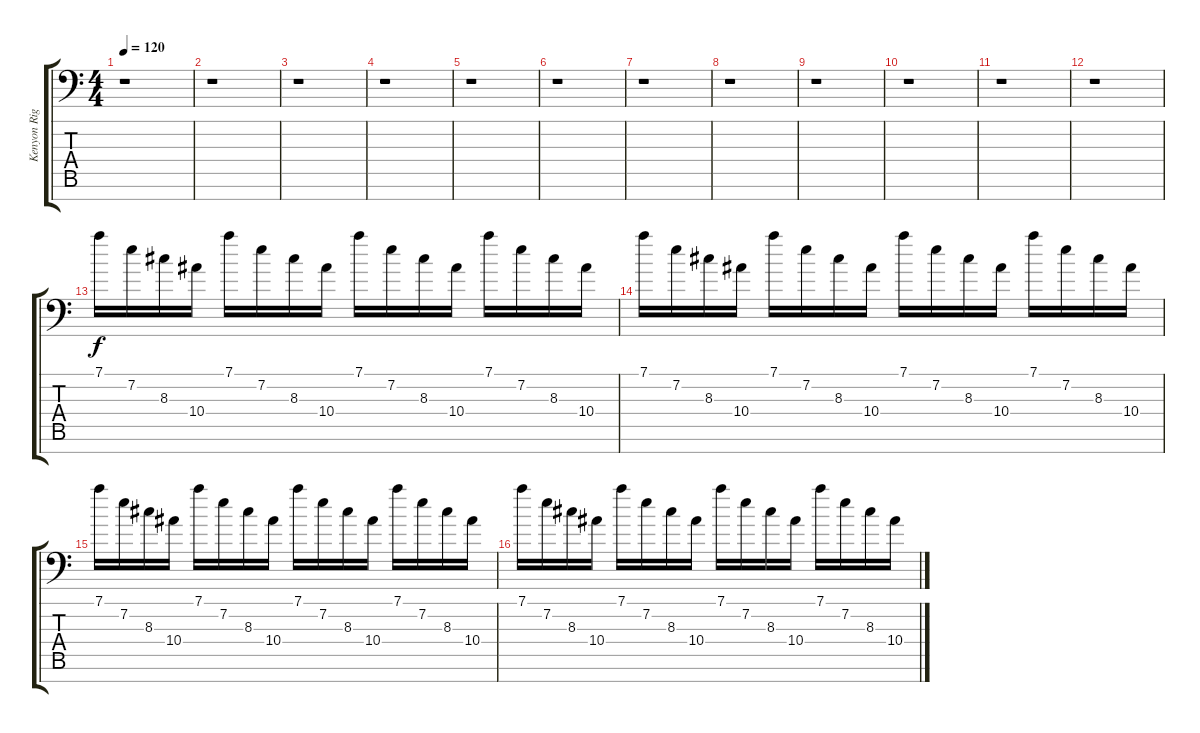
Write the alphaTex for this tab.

\track ("Kenyon Right" "Kenyon Rig") {instrument distortionguitar}
\staff {score tabs}
\tuning (D4 A3 F3 C3 G2 D2 G1) {hide}
\ts (4 4)
\tempo 120
\clef f4
\ks c
r.1{dy f} |
r.1 |
r.1 |
r.1 |
r.1 |
r.1 |
r.1 |
r.1 |
r.1 |
r.1 |
r.1 |
r.1 |
7.1.16 7.2.16 8.3.16 10.4.16 7.1.16 7.2.16 8.3.16 10.4.16 7.1.16 7.2.16 8.3.16 10.4.16 7.1.16 7.2.16 8.3.16 10.4.16 |
7.1.16 7.2.16 8.3.16 10.4.16 7.1.16 7.2.16 8.3.16 10.4.16 7.1.16 7.2.16 8.3.16 10.4.16 7.1.16 7.2.16 8.3.16 10.4.16 |
7.1.16 7.2.16 8.3.16 10.4.16 7.1.16 7.2.16 8.3.16 10.4.16 7.1.16 7.2.16 8.3.16 10.4.16 7.1.16 7.2.16 8.3.16 10.4.16 |
7.1.16 7.2.16 8.3.16 10.4.16 7.1.16 7.2.16 8.3.16 10.4.16 7.1.16 7.2.16 8.3.16 10.4.16 7.1.16 7.2.16 8.3.16 10.4.16
